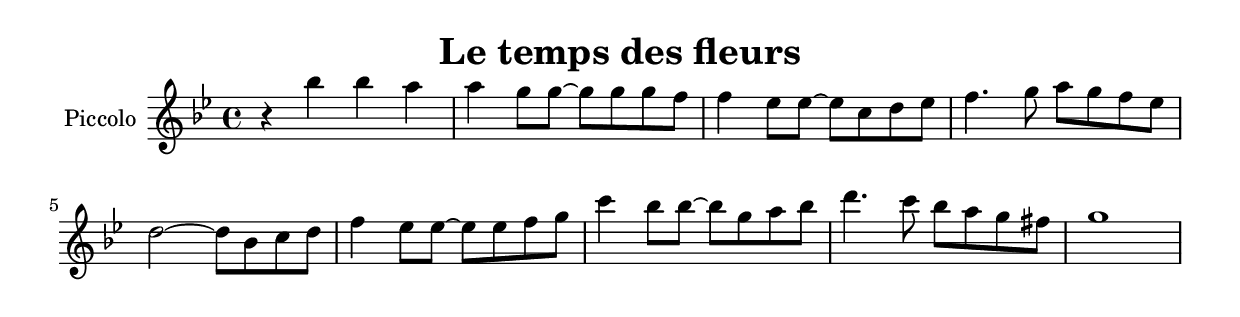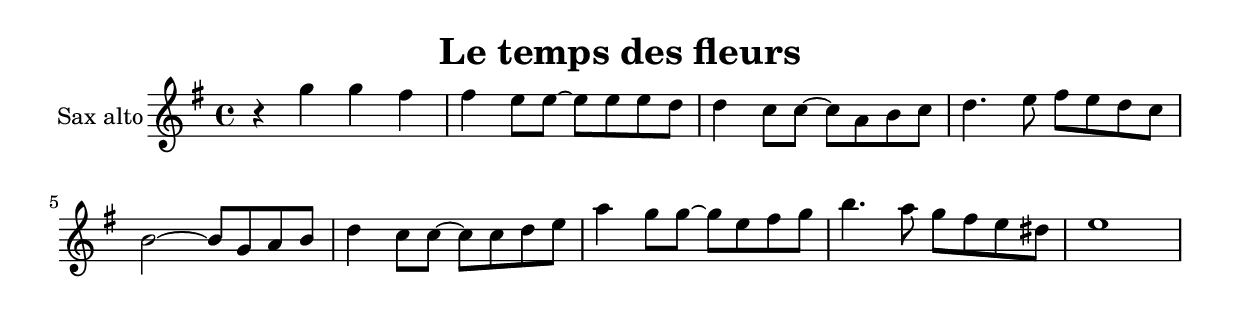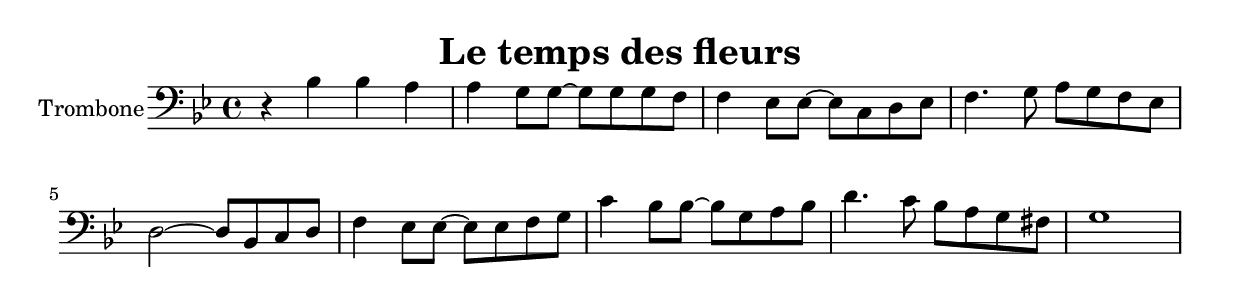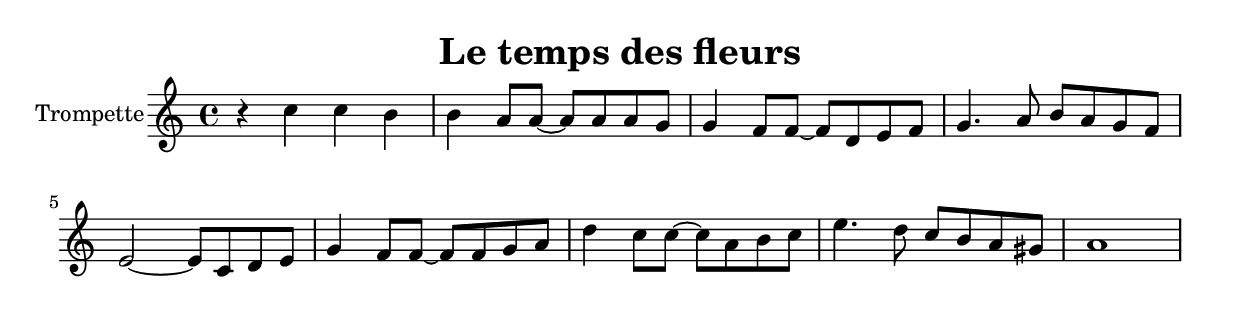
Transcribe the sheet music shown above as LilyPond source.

\version "2.18.2"
\language "français"

\header {
  title = "Le temps des fleurs"
  subtitle = ""
  composer = ""
}

global = {
  \key sib \major
  \time 4/4
}

refrain = {r4 sib sib la la sol8 sol~sol sol sol fa fa4 mib8 mib~mib
           do re mib fa4. sol8 la sol fa mib re2~re8 
           sib do re fa4 mib8 mib~mib mib fa sol do4 sib8 sib~sib 
           sol la sib re4. do8 sib la sol fad sol1
}

piccolo =  \relative do''' {
\global
\refrain
}



trumpetUn =  \transpose sib do \piccolo
saxAltoUn = \transpose mib do \piccolo
tromboneUn = \transpose do'' do \piccolo

\book {
  \bookOutputSuffix "trumpet"
  \score {
    \new Staff \with {
      instrumentName = "Trompette"
      midiInstrument = "trumpet"
    } \trumpetUn
    \layout { }
    \midi {
      \tempo 4=140
    }
  }
}

\book {
  \bookOutputSuffix "piccolo"
  \score {
    \new Staff \with {
      instrumentName = "Piccolo"
      midiInstrument = "piccolo"
    } \piccolo
    \layout { }
    \midi {
      \tempo 4=140
    }
  }
}

 
  \book {
    \bookOutputSuffix "trombone"
    \score {
      \new Staff \with {
        \clef F
        instrumentName = "Trombone"
        midiInstrument = "trombone"
      } \tromboneUn
      \layout { }
      \midi {
        \tempo 4=140
      }
    }
  }


\book {
  \bookOutputSuffix "sax_alto"
  \score {
    \new Staff \with {
      instrumentName = "Sax alto"
      midiInstrument = "sax alto"
    } \saxAltoUn
    \layout { }
    \midi {
      \tempo 4=140
    }
  }
}

